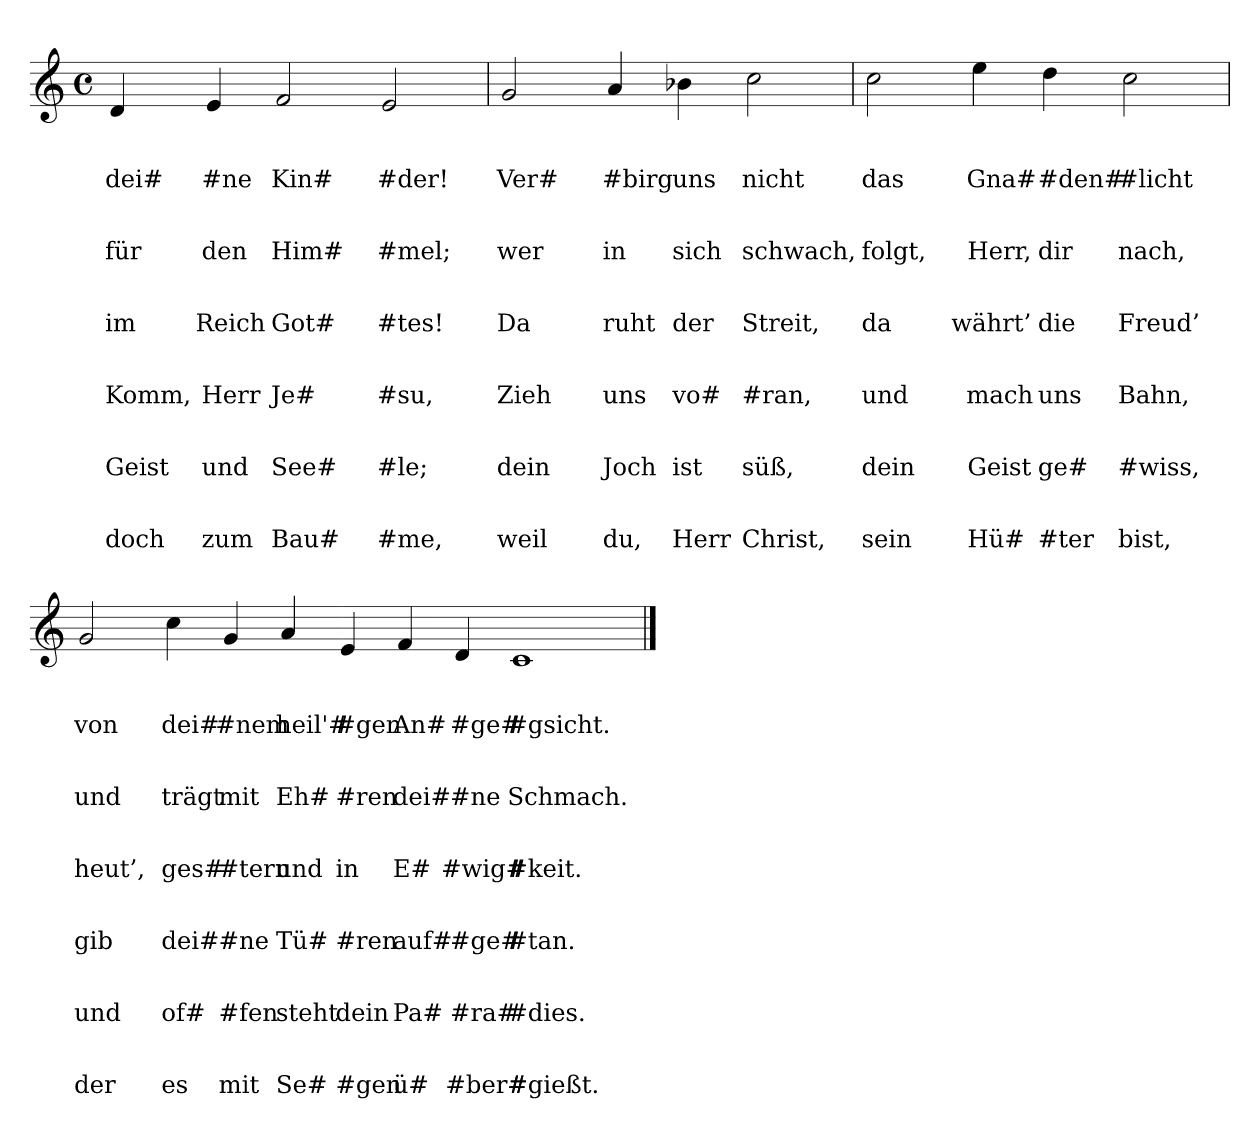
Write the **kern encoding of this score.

**kern	**text	**text	**text	**text	**text	**text	**text	**text	**text	**text	**text	**text	**text	**text	**text	**text	**text	**text
*part1	*part1	*part1	*part1	*part1	*part1	*part1	*part1	*part1	*part1	*part1	*part1	*part1	*part1	*part1	*part1	*part1	*part1	*part1
*staff1	*staff1	*staff1	*staff1	*staff1	*staff1	*staff1	*staff1	*staff1	*staff1	*staff1	*staff1	*staff1	*staff1	*staff1	*staff1	*staff1	*staff1	*staff1
*clefG2	*	*	*	*	*	*	*	*	*	*	*	*	*	*	*	*	*	*
*M4/4	*	*	*	*	*	*	*	*	*	*	*	*	*	*	*	*	*	*
*met(c)	*	*	*	*	*	*	*	*	*	*	*	*	*	*	*	*	*	*
=	=	=	=	=	=	=	=	=	=	=	=	=	=	=	=	=	=	=
4d	.	.	dei#	.	.	für	.	.	im	.	.	Komm,	.	.	Geist	.	.	doch
4e	.	.	#ne	.	.	den	.	.	Reich	.	.	Herr	.	.	und	.	.	zum
2f	.	.	Kin#	.	.	Him#	.	.	Got#	.	.	Je#	.	.	See#	.	.	Bau#
2e	.	.	#der!	.	.	#mel;	.	.	#tes!	.	.	#su,	.	.	#le;	.	.	#me,
=	=	=	=	=	=	=	=	=	=	=	=	=	=	=	=	=	=	=
2g	.	.	Ver#	.	.	wer	.	.	Da	.	.	Zieh	.	.	dein	.	.	weil
4a	.	.	#birg	.	.	in	.	.	ruht	.	.	uns	.	.	Joch	.	.	du,
4b-X	.	.	uns	.	.	sich	.	.	der	.	.	vo#	.	.	ist	.	.	Herr
2cc	.	.	nicht	.	.	schwach,	.	.	Streit,	.	.	#ran,	.	.	süß,	.	.	Christ,
=	=	=	=	=	=	=	=	=	=	=	=	=	=	=	=	=	=	=
2cc	.	.	das	.	.	folgt,	.	.	da	.	.	und	.	.	dein	.	.	sein
4ee	.	.	Gna#	.	.	Herr,	.	.	währt’	.	.	mach	.	.	Geist	.	.	Hü#
4dd	.	.	#den#	.	.	dir	.	.	die	.	.	uns	.	.	ge#	.	.	#ter
2cc	.	.	#licht	.	.	nach,	.	.	Freud’	.	.	Bahn,	.	.	#wiss,	.	.	bist,
=	=	=	=	=	=	=	=	=	=	=	=	=	=	=	=	=	=	=
2g	.	.	von	.	.	und	.	.	heut’,	.	.	gib	.	.	und	.	.	der
4cc	.	.	dei#	.	.	trägt	.	.	ges#	.	.	dei#	.	.	of#	.	.	es
4g	.	.	#nem	.	.	mit	.	.	#tern	.	.	#ne	.	.	#fen	.	.	mit
4a	.	.	heil'#	.	.	Eh#	.	.	und	.	.	Tü#	.	.	steht	.	.	Se#
4e	.	.	#gen	.	.	#ren	.	.	in	.	.	#ren	.	.	dein	.	.	#gen
4f	.	.	An#	.	.	dei#	.	.	E#	.	.	auf#	.	.	Pa#	.	.	ü#
4d	.	.	#ge#	.	.	#ne	.	.	#wig#	.	.	#ge#	.	.	#ra#	.	.	#ber#
1c	.	.	#gsicht.	.	.	Schmach.	.	.	#keit.	.	.	#tan.	.	.	#dies.	.	.	#gießt.
==	==	==	==	==	==	==	==	==	==	==	==	==	==	==	==	==	==	==
*-	*-	*-	*-	*-	*-	*-	*-	*-	*-	*-	*-	*-	*-	*-	*-	*-	*-	*-
